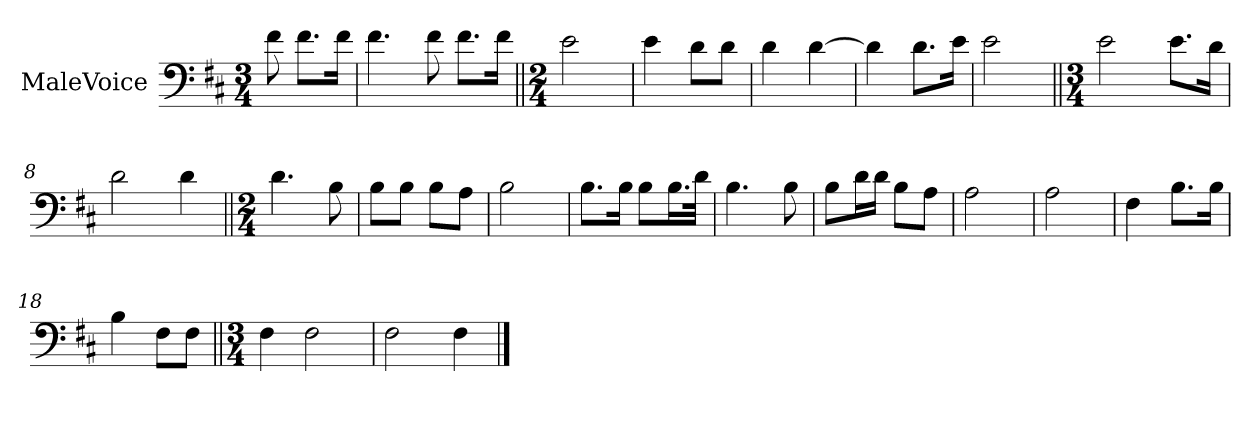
**kern
*part1
*staff1
*I"MaleVoice
*clefF4
*k[f#c#]
*M3/4
*MM63
=
8f#
8.f#\L
16f#\Jk
=1
4.f#
8f#
8.f#\L
16f#\Jk
=2||
*M2/4
2e
=3
4e
8d\L
8d\J
=4
4d
[4d
=5
4d]
8.d\L
16e\Jk
=6
2e
=7||
*M3/4
2e
8.e\L
16d\Jk
=8
2d
4d
=9||
*M2/4
4.d
8B
=10
8B\L
8B\J
8B\L
8A\J
=11
2B
=12
8.B\L
16B\Jk
8B\L
16.B\L
32d\JJk
=13
4.B
8B
=14
8B\L
16d\L
16d\JJ
8B\L
8A\J
=15
2A
=16
2A
=17
4F#
8.B\L
16B\Jk
=18
4B
8F#\L
8F#\J
=19||
*M3/4
4F#
2F#
=20
2F#
4F#
==
*-
